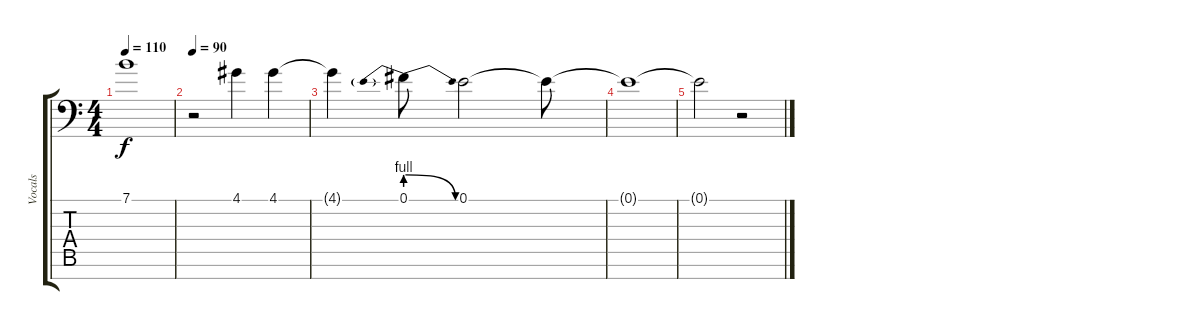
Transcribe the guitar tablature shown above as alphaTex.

\track ("Vocals" "Vocals") {instrument flute}
\staff {score tabs}
\tuning (E4 B3 G3 D3 A2 E2 C-1) {hide}
\ts (4 4)
\tempo 110
\clef f4
\ks c
7.1.1{dy f} |
\tempo 90
r.2 4.1.4 4.1.4 |
4.1{t}.4 0.1{be (prebendrelease 0 4 60 0)}.8 0.1.2 0.1{t}.8 |
0.1{t}.1{volume 5} |
0.1{t}.2 r.2
